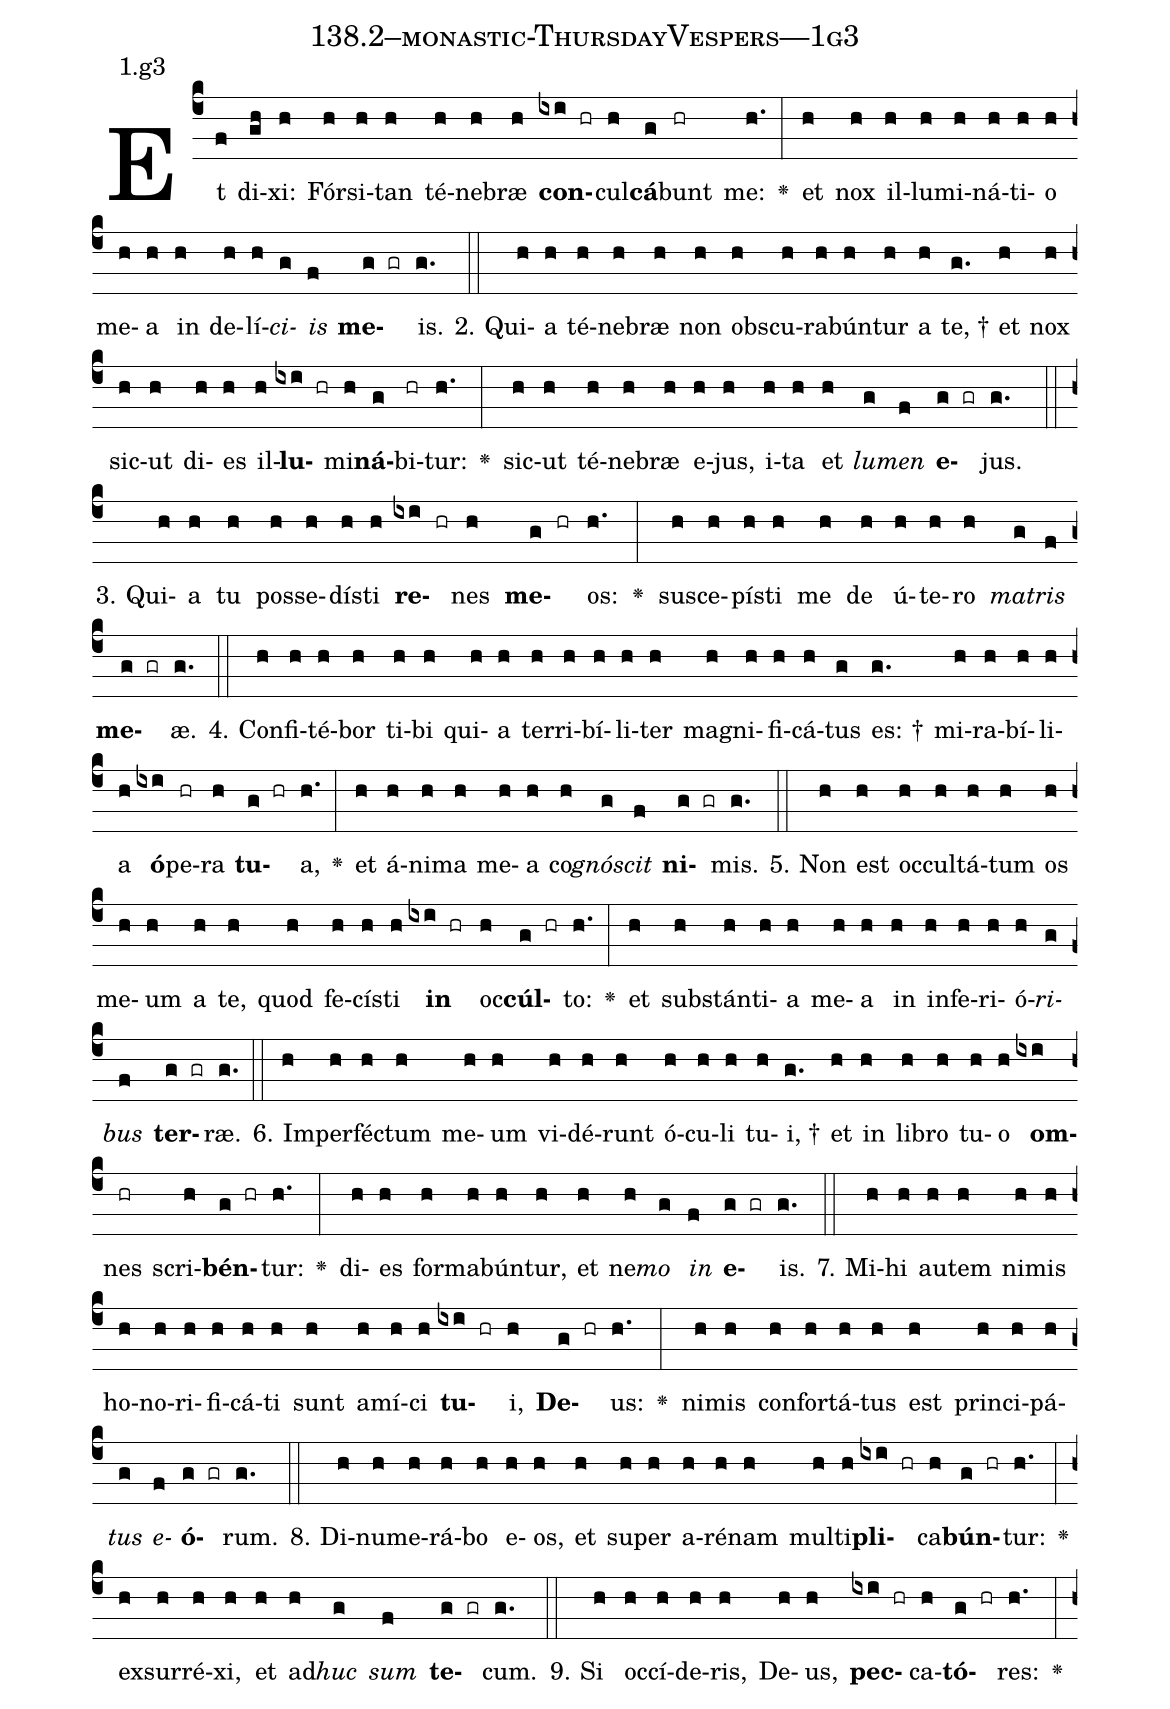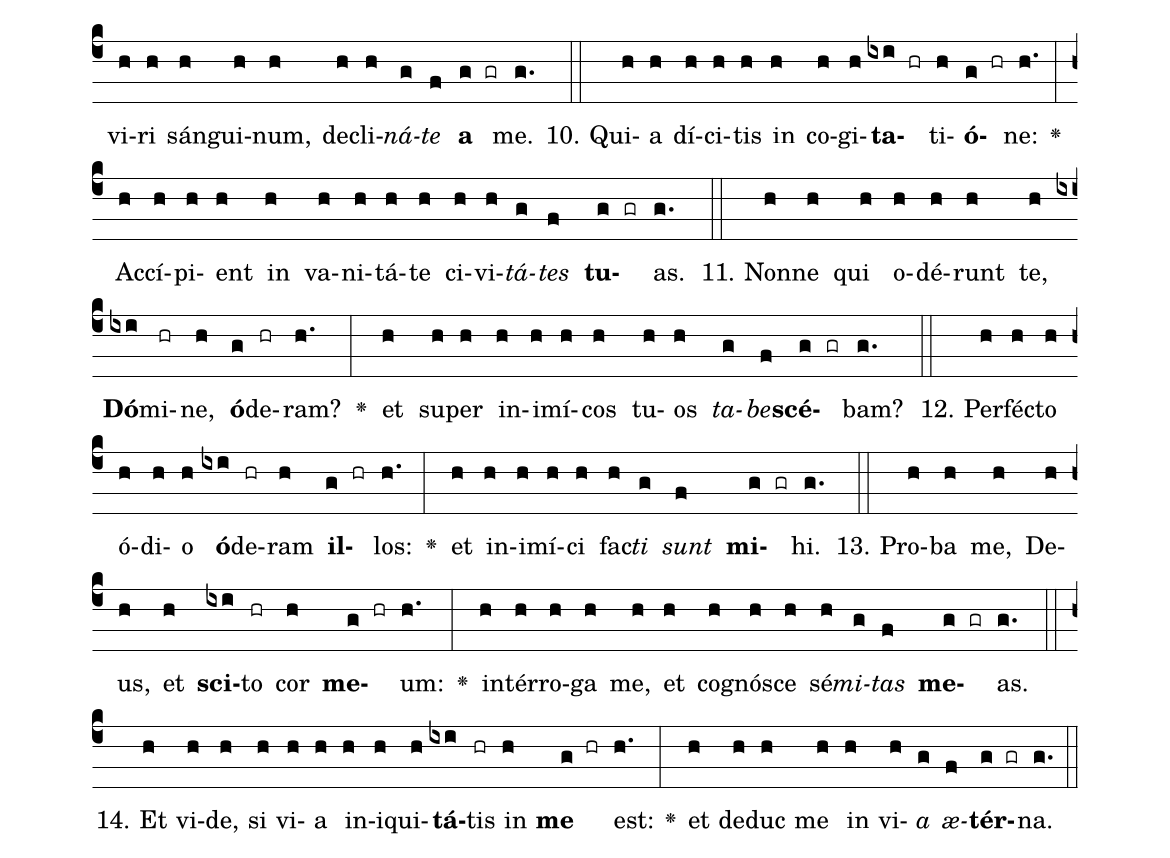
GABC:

name: 138.2--monastic-ThursdayVespers---1g3;
annotation: 1.g3;
%%
(c4)Et(f) di(gh)xi:(h) Fór(h)si(h)tan(h) té(h)ne(h)bræ(h) <b>con</b>(ixi hr)cul(h)<b>cá</b>(g)bunt(hr) me:(h.) <v>\greheightstar</v>(:) et(h) nox(h) il(h)lu(h)mi(h)ná(h)ti(h)o(h) me(h)a(h) in(h) de(h)lí(h)<i>ci</i>(g)<i>is</i>(f) <b>me</b>(g gr)is.(g.) (::)
2. Qui(h)a(h) té(h)ne(h)bræ(h) non(h) obs(h)cu(h)ra(h)bún(h)tur(h) a(h) te, †(g.) et(h) nox(h) sic(h)ut(h) di(h)es(h) il(h)<b>lu</b>(ixi hr)mi(h)<b>ná</b>(g)bi(hr)tur:(h.) <v>\greheightstar</v>(:) sic(h)ut(h) té(h)ne(h)bræ(h) e(h)jus,(h) i(h)ta(h) et(h) <i>lu</i>(g)<i>men</i>(f) <b>e</b>(g gr)jus.(g.) (::)
3. Qui(h)a(h) tu(h) pos(h)se(h)dís(h)ti(h) <b>re</b>(ixi hr)nes(h) <b>me</b>(g hr)os:(h.) <v>\greheightstar</v>(:) su(h)sce(h)pís(h)ti(h) me(h) de(h) ú(h)te(h)ro(h) <i>ma</i>(g)<i>tris</i>(f) <b>me</b>(g gr)æ.(g.) (::)
4. Con(h)fi(h)té(h)bor(h) ti(h)bi(h) qui(h)a(h) ter(h)ri(h)bí(h)li(h)ter(h) ma(h)gni(h)fi(h)cá(h)tus(g) es: †(g.) mi(h)ra(h)bí(h)li(h)a(h) <b>ó</b>(ixi)pe(hr)ra(h) <b>tu</b>(g hr)a,(h.) <v>\greheightstar</v>(:) et(h) á(h)ni(h)ma(h) me(h)a(h) co(h)<i>gnó</i>(g)<i>scit</i>(f) <b>ni</b>(g gr)mis.(g.) (::)
5. Non(h) est(h) oc(h)cul(h)tá(h)tum(h) os(h) me(h)um(h) a(h) te,(h) quod(h) fe(h)cís(h)ti(h) <b>in</b>(ixi hr) oc(h)<b>cúl</b>(g hr)to:(h.) <v>\greheightstar</v>(:) et(h) sub(h)stán(h)ti(h)a(h) me(h)a(h) in(h) in(h)fe(h)ri(h)ó(h)<i>ri</i>(g)<i>bus</i>(f) <b>ter</b>(g gr)ræ.(g.) (::)
6. Im(h)per(h)féc(h)tum(h) me(h)um(h) vi(h)dé(h)runt(h) ó(h)cu(h)li(h) tu(h)i, †(g.) et(h) in(h) li(h)bro(h) tu(h)o(h) <b>om</b>(ixi)nes(hr) scri(h)<b>bén</b>(g hr)tur:(h.) <v>\greheightstar</v>(:) di(h)es(h) for(h)ma(h)bún(h)tur,(h) et(h) ne(h)<i>mo</i>(g) <i>in</i>(f) <b>e</b>(g gr)is.(g.) (::)
7. Mi(h)hi(h) au(h)tem(h) ni(h)mis(h) ho(h)no(h)ri(h)fi(h)cá(h)ti(h) sunt(h) a(h)mí(h)ci(h) <b>tu</b>(ixi hr)i,(h) <b>De</b>(g hr)us:(h.) <v>\greheightstar</v>(:) ni(h)mis(h) con(h)for(h)tá(h)tus(h) est(h) prin(h)ci(h)pá(h)<i>tus</i>(g) <i>e</i>(f)<b>ó</b>(g gr)rum.(g.) (::)
8. Di(h)nu(h)me(h)rá(h)bo(h) e(h)os,(h) et(h) su(h)per(h) a(h)ré(h)nam(h) mul(h)ti(h)<b>pli</b>(ixi hr)ca(h)<b>bún</b>(g hr)tur:(h.) <v>\greheightstar</v>(:) ex(h)sur(h)ré(h)xi,(h) et(h) ad(h)<i>huc</i>(g) <i>sum</i>(f) <b>te</b>(g gr)cum.(g.) (::)
9. Si(h) oc(h)cí(h)de(h)ris,(h) De(h)us,(h) <b>pec</b>(ixi hr)ca(h)<b>tó</b>(g hr)res:(h.) <v>\greheightstar</v>(:) vi(h)ri(h) sán(h)gui(h)num,(h) de(h)cli(h)<i>ná</i>(g)<i>te</i>(f) <b>a</b>(g gr) me.(g.) (::)
10. Qui(h)a(h) dí(h)ci(h)tis(h) in(h) co(h)gi(h)<b>ta</b>(ixi hr)ti(h)<b>ó</b>(g hr)ne:(h.) <v>\greheightstar</v>(:) Ac(h)cí(h)pi(h)ent(h) in(h) va(h)ni(h)tá(h)te(h) ci(h)vi(h)<i>tá</i>(g)<i>tes</i>(f) <b>tu</b>(g gr)as.(g.) (::)
11. Non(h)ne(h) qui(h) o(h)dé(h)runt(h) te,(h) <b>Dó</b>(ixi)mi(hr)ne,(h) <b>ó</b>(g)de(hr)ram?(h.) <v>\greheightstar</v>(:) et(h) su(h)per(h) in(h)i(h)mí(h)cos(h) tu(h)os(h) <i>ta</i>(g)<i>be</i>(f)<b>scé</b>(g gr)bam?(g.) (::)
12. Per(h)féc(h)to(h) ó(h)di(h)o(h) <b>ó</b>(ixi)de(hr)ram(h) <b>il</b>(g hr)los:(h.) <v>\greheightstar</v>(:) et(h) in(h)i(h)mí(h)ci(h) fac(h)<i>ti</i>(g) <i>sunt</i>(f) <b>mi</b>(g gr)hi.(g.) (::)
13. Pro(h)ba(h) me,(h) De(h)us,(h) et(h) <b>sci</b>(ixi)to(hr) cor(h) <b>me</b>(g hr)um:(h.) <v>\greheightstar</v>(:) in(h)tér(h)ro(h)ga(h) me,(h) et(h) co(h)gnó(h)sce(h) sé(h)<i>mi</i>(g)<i>tas</i>(f) <b>me</b>(g gr)as.(g.) (::)
14. Et(h) vi(h)de,(h) si(h) vi(h)a(h) in(h)i(h)qui(h)<b>tá</b>(ixi)tis(hr) in(h) <b>me</b>(g hr) est:(h.) <v>\greheightstar</v>(:) et(h) de(h)duc(h) me(h) in(h) vi(h)<i>a</i>(g) <i>æ</i>(f)<b>tér</b>(g gr)na.(g.) (::)
